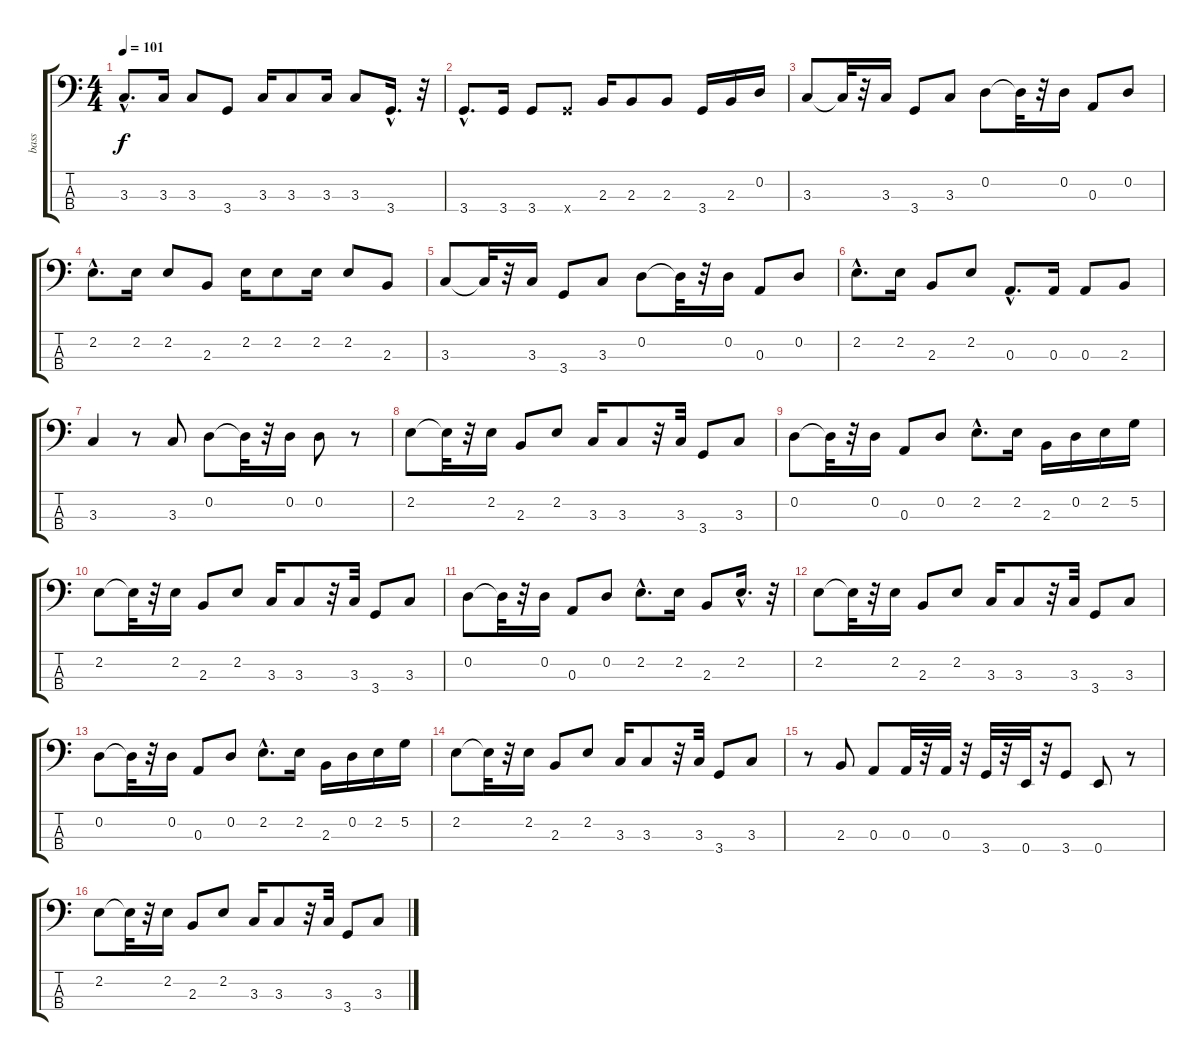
\track ("bass" "bass") {instrument electricbassfinger}
\staff {score tabs}
\tuning (G2 D2 A1 E1) {hide}
\ts (4 4)
\tempo 101
\clef f4
\ks c
3.3{hac}.8{d dy f} 3.3.16 3.3.8 3.4.8 3.3.16 3.3.8 3.3.16 3.3.8 3.4{hac}.16{d} r.32 |
3.4{hac}.8{d} 3.4.16 3.4.8 3.4{x}.8 2.3.16 2.3.8 2.3.8 3.4.16 2.3.16 0.2.16 |
3.3.8 3.3{t}.32 r.32 3.3.16 3.4.8 3.3.8 0.2.8 0.2{t}.32 r.32 0.2.16 0.3.8 0.2.8 |
2.2{hac}.8{d} 2.2.16 2.2.8 2.3.8 2.2.16 2.2.8 2.2.16 2.2.8 2.3.8 |
3.3.8 3.3{t}.32 r.32 3.3.16 3.4.8 3.3.8 0.2.8 0.2{t}.32 r.32 0.2.16 0.3.8 0.2.8 |
2.2{hac}.8{d} 2.2.16 2.3.8 2.2.8 0.3{hac}.8{d} 0.3.16 0.3.8 2.3.8 |
3.3.4 r.8 3.3.8 0.2.8 0.2{t}.32 r.32 0.2.16 0.2.8 r.8 |
2.2.8 2.2{t}.32 r.32 2.2.16 2.3.8 2.2.8 3.3.16 3.3.8 r.32 3.3.32 3.4.8 3.3.8 |
0.2.8 0.2{t}.32 r.32 0.2.16 0.3.8 0.2.8 2.2{hac}.8{d} 2.2.16 2.3.16 0.2.16 2.2.16 5.2.16 |
2.2.8 2.2{t}.32 r.32 2.2.16 2.3.8 2.2.8 3.3.16 3.3.8 r.32 3.3.32 3.4.8 3.3.8 |
0.2.8 0.2{t}.32 r.32 0.2.16 0.3.8 0.2.8 2.2{hac}.8{d} 2.2.16 2.3.8 2.2{hac}.16{d} r.32 |
2.2.8 2.2{t}.32 r.32 2.2.16 2.3.8 2.2.8 3.3.16 3.3.8 r.32 3.3.32 3.4.8 3.3.8 |
0.2.8 0.2{t}.32 r.32 0.2.16 0.3.8 0.2.8 2.2{hac}.8{d} 2.2.16 2.3.16 0.2.16 2.2.16 5.2.16 |
2.2.8 2.2{t}.32 r.32 2.2.16 2.3.8 2.2.8 3.3.16 3.3.8 r.32 3.3.32 3.4.8 3.3.8 |
r.8 2.3.8 0.3.8 0.3.32 r.32 0.3.32 r.32 3.4.32 r.32 0.4.32 r.32 3.4.8 0.4.8 r.8 |
2.2.8 2.2{t}.32 r.32 2.2.16 2.3.8 2.2.8 3.3.16 3.3.8 r.32 3.3.32 3.4.8 3.3.8
